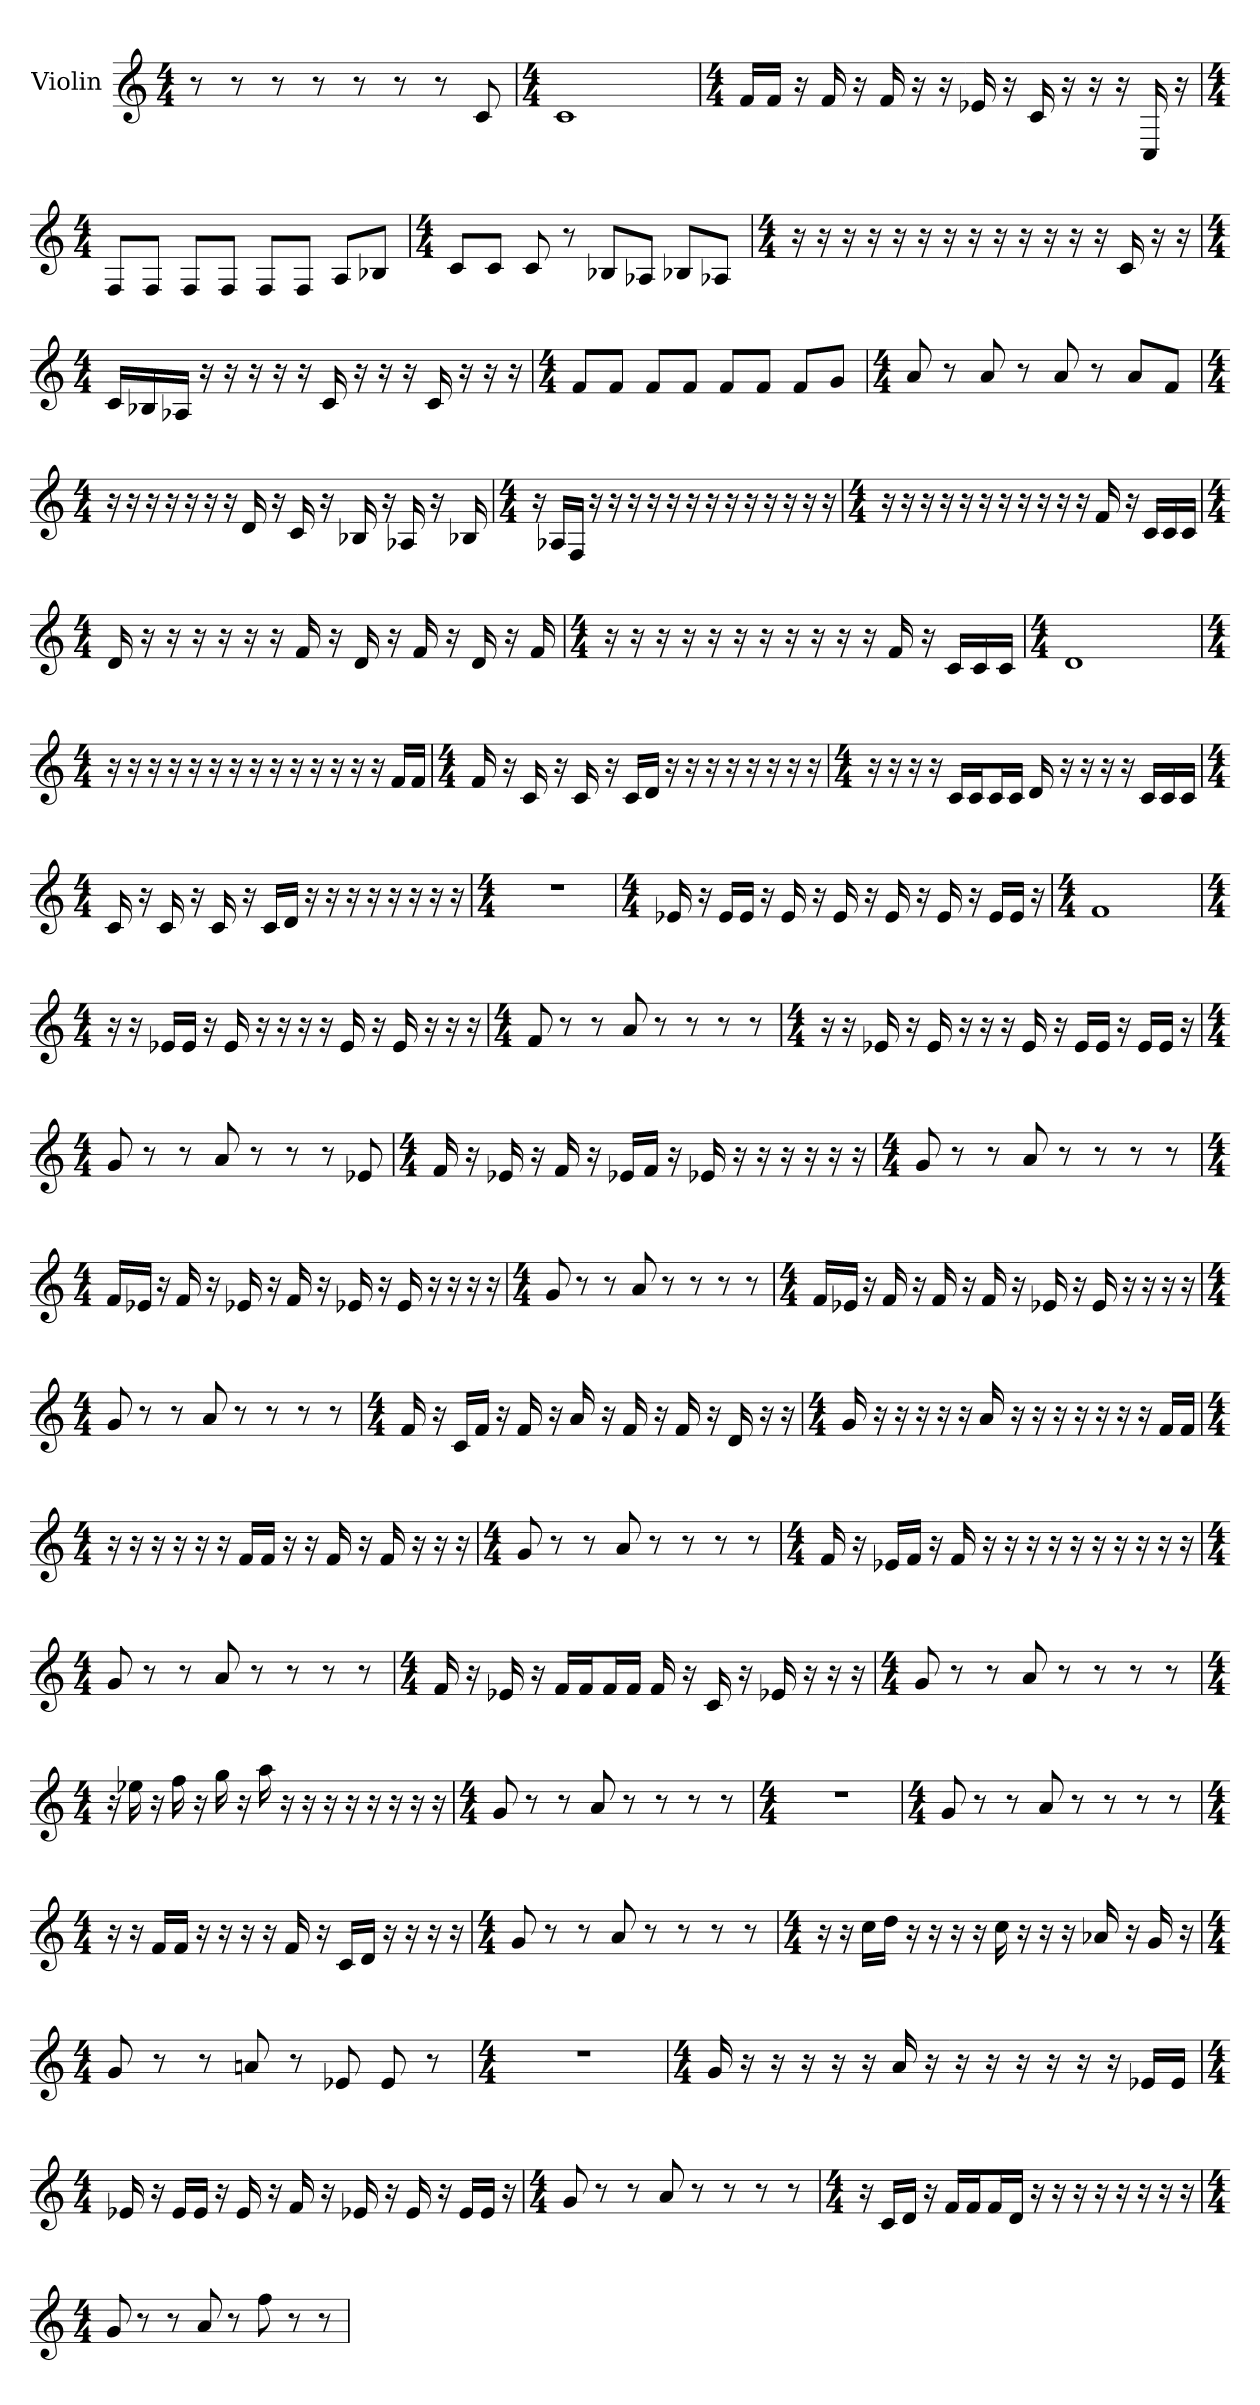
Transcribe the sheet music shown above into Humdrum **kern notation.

**kern
*part1
*staff1
*I"Violin
*I'Vln
*M4/4
=
8r
8r
8r
8r
8r
8r
8r
8c
=
*M4/4
1c
=
*M4/4
16fLL
16fJJ
16r
16f
16r
16f
16r
16r
16e-X
16r
16c
16r
16r
16r
16C
16r
=
*M4/4
8FL
8FJ
8FL
8FJ
8FL
8FJ
8AL
8B-XJ
=
*M4/4
8cL
8cJ
8c
8r
8B-XL
8A-XJ
8B-XL
8A-XJ
=
*M4/4
16r
16r
16r
16r
16r
16r
16r
16r
16r
16r
16r
16r
16r
16c
16r
16r
=
*M4/4
16cLL
16B-X
16A-XJJ
16r
16r
16r
16r
16r
16c
16r
16r
16r
16c
16r
16r
16r
=
*M4/4
8fL
8fJ
8fL
8fJ
8fL
8fJ
8fL
8gJ
=
*M4/4
8a
8r
8a
8r
8a
8r
8aL
8fJ
=
*M4/4
16r
16r
16r
16r
16r
16r
16r
16d
16r
16c
16r
16B-X
16r
16A-X
16r
16B-X
=
*M4/4
16r
16A-XLL
16FJJ
16r
16r
16r
16r
16r
16r
16r
16r
16r
16r
16r
16r
16r
=
*M4/4
16r
16r
16r
16r
16r
16r
16r
16r
16r
16r
16r
16f
16r
16cLL
16c
16cJJ
=
*M4/4
16d
16r
16r
16r
16r
16r
16r
16f
16r
16d
16r
16f
16r
16d
16r
16f
=
*M4/4
16r
16r
16r
16r
16r
16r
16r
16r
16r
16r
16r
16f
16r
16cLL
16c
16cJJ
=
*M4/4
1d
=
*M4/4
16r
16r
16r
16r
16r
16r
16r
16r
16r
16r
16r
16r
16r
16r
16fLL
16fJJ
=
*M4/4
16f
16r
16c
16r
16c
16r
16cLL
16dJJ
16r
16r
16r
16r
16r
16r
16r
16r
=
*M4/4
16r
16r
16r
16r
16cLL
16cJ
16cL
16cJJ
16d
16r
16r
16r
16r
16cLL
16c
16cJJ
=
*M4/4
16c
16r
16c
16r
16c
16r
16cLL
16dJJ
16r
16r
16r
16r
16r
16r
16r
16r
=
*M4/4
1r
=
*M4/4
16e-X
16r
16e-LL
16e-JJ
16r
16e-
16r
16e-
16r
16e-
16r
16e-
16r
16e-LL
16e-JJ
16r
=
*M4/4
1f
=
*M4/4
16r
16r
16e-XLL
16e-JJ
16r
16e-
16r
16r
16r
16r
16e-
16r
16e-
16r
16r
16r
=
*M4/4
8f
8r
8r
8a
8r
8r
8r
8r
=
*M4/4
16r
16r
16e-X
16r
16e-
16r
16r
16r
16e-
16r
16e-LL
16e-JJ
16r
16e-LL
16e-JJ
16r
=
*M4/4
8g
8r
8r
8a
8r
8r
8r
8e-X
=
*M4/4
16f
16r
16e-X
16r
16f
16r
16e-XLL
16fJJ
16r
16e-X
16r
16r
16r
16r
16r
16r
=
*M4/4
8g
8r
8r
8a
8r
8r
8r
8r
=
*M4/4
16fLL
16e-XJJ
16r
16f
16r
16e-X
16r
16f
16r
16e-X
16r
16e-
16r
16r
16r
16r
=
*M4/4
8g
8r
8r
8a
8r
8r
8r
8r
=
*M4/4
16fLL
16e-XJJ
16r
16f
16r
16f
16r
16f
16r
16e-X
16r
16e-
16r
16r
16r
16r
=
*M4/4
8g
8r
8r
8a
8r
8r
8r
8r
=
*M4/4
16f
16r
16cLL
16fJJ
16r
16f
16r
16a
16r
16f
16r
16f
16r
16d
16r
16r
=
*M4/4
16g
16r
16r
16r
16r
16r
16a
16r
16r
16r
16r
16r
16r
16r
16fLL
16fJJ
=
*M4/4
16r
16r
16r
16r
16r
16r
16fLL
16fJJ
16r
16r
16f
16r
16f
16r
16r
16r
=
*M4/4
8g
8r
8r
8a
8r
8r
8r
8r
=
*M4/4
16f
16r
16e-XLL
16fJJ
16r
16f
16r
16r
16r
16r
16r
16r
16r
16r
16r
16r
=
*M4/4
8g
8r
8r
8a
8r
8r
8r
8r
=
*M4/4
16f
16r
16e-X
16r
16fLL
16fJ
16fL
16fJJ
16f
16r
16c
16r
16e-X
16r
16r
16r
=
*M4/4
8g
8r
8r
8a
8r
8r
8r
8r
=
*M4/4
16r
16ee-X
16r
16ff
16r
16gg
16r
16aa
16r
16r
16r
16r
16r
16r
16r
16r
=
*M4/4
8g
8r
8r
8a
8r
8r
8r
8r
=
*M4/4
1r
=
*M4/4
8g
8r
8r
8a
8r
8r
8r
8r
=
*M4/4
16r
16r
16fLL
16fJJ
16r
16r
16r
16r
16f
16r
16cLL
16dJJ
16r
16r
16r
16r
=
*M4/4
8g
8r
8r
8a
8r
8r
8r
8r
=
*M4/4
16r
16r
16ccLL
16ddJJ
16r
16r
16r
16r
16cc
16r
16r
16r
16a-X
16r
16g
16r
=
*M4/4
8g
8r
8r
8an
8r
8e-X
8e-
8r
=
*M4/4
1r
=
*M4/4
16g
16r
16r
16r
16r
16r
16a
16r
16r
16r
16r
16r
16r
16r
16e-XLL
16e-JJ
=
*M4/4
16e-X
16r
16e-LL
16e-JJ
16r
16e-
16r
16f
16r
16e-X
16r
16e-
16r
16e-LL
16e-JJ
16r
=
*M4/4
8g
8r
8r
8a
8r
8r
8r
8r
=
*M4/4
16r
16cLL
16dJJ
16r
16fLL
16fJ
16fL
16dJJ
16r
16r
16r
16r
16r
16r
16r
16r
=
*M4/4
8g
8r
8r
8a
8r
8ff
8r
8r
=
*-
